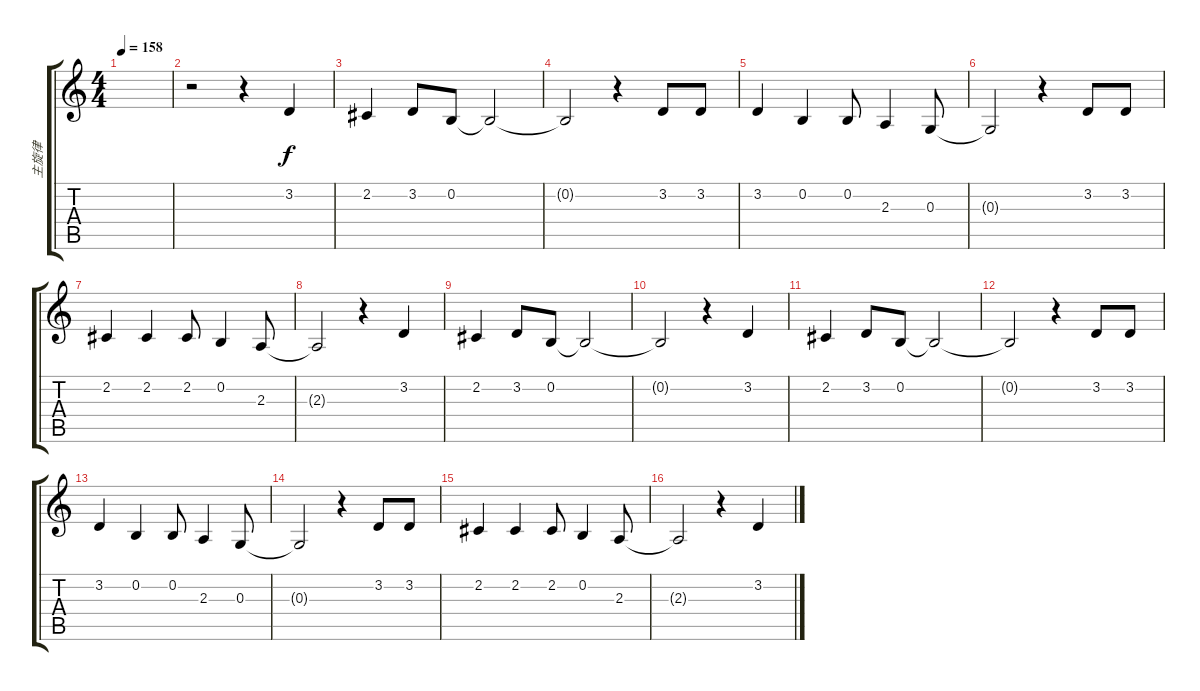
\track ("主旋律" "主旋律") {instrument tenorsax}
\staff {score tabs}
\tuning (E4 B3 G3 D3 A2 E2) {hide}
\ts (4 4)
\tempo 158
\clef g2
\ks c
|
r.2 r.4 3.2.4 |
2.2.4 3.2.8 0.2.8 0.2{t}.2 |
0.2{t}.2 r.4 3.2.8 3.2.8 |
3.2.4 0.2.4 0.2.8 2.3.4 0.3.8 |
0.3{t}.2 r.4 3.2.8 3.2.8 |
2.2.4 2.2.4 2.2.8 0.2.4 2.3.8 |
2.3{t}.2 r.4 3.2.4 |
2.2.4 3.2.8 0.2.8 0.2{t}.2 |
0.2{t}.2 r.4 3.2.4 |
2.2.4 3.2.8 0.2.8 0.2{t}.2 |
0.2{t}.2 r.4 3.2.8 3.2.8 |
3.2.4 0.2.4 0.2.8 2.3.4 0.3.8 |
0.3{t}.2 r.4 3.2.8 3.2.8 |
2.2.4 2.2.4 2.2.8 0.2.4 2.3.8 |
2.3{t}.2 r.4 3.2.4
